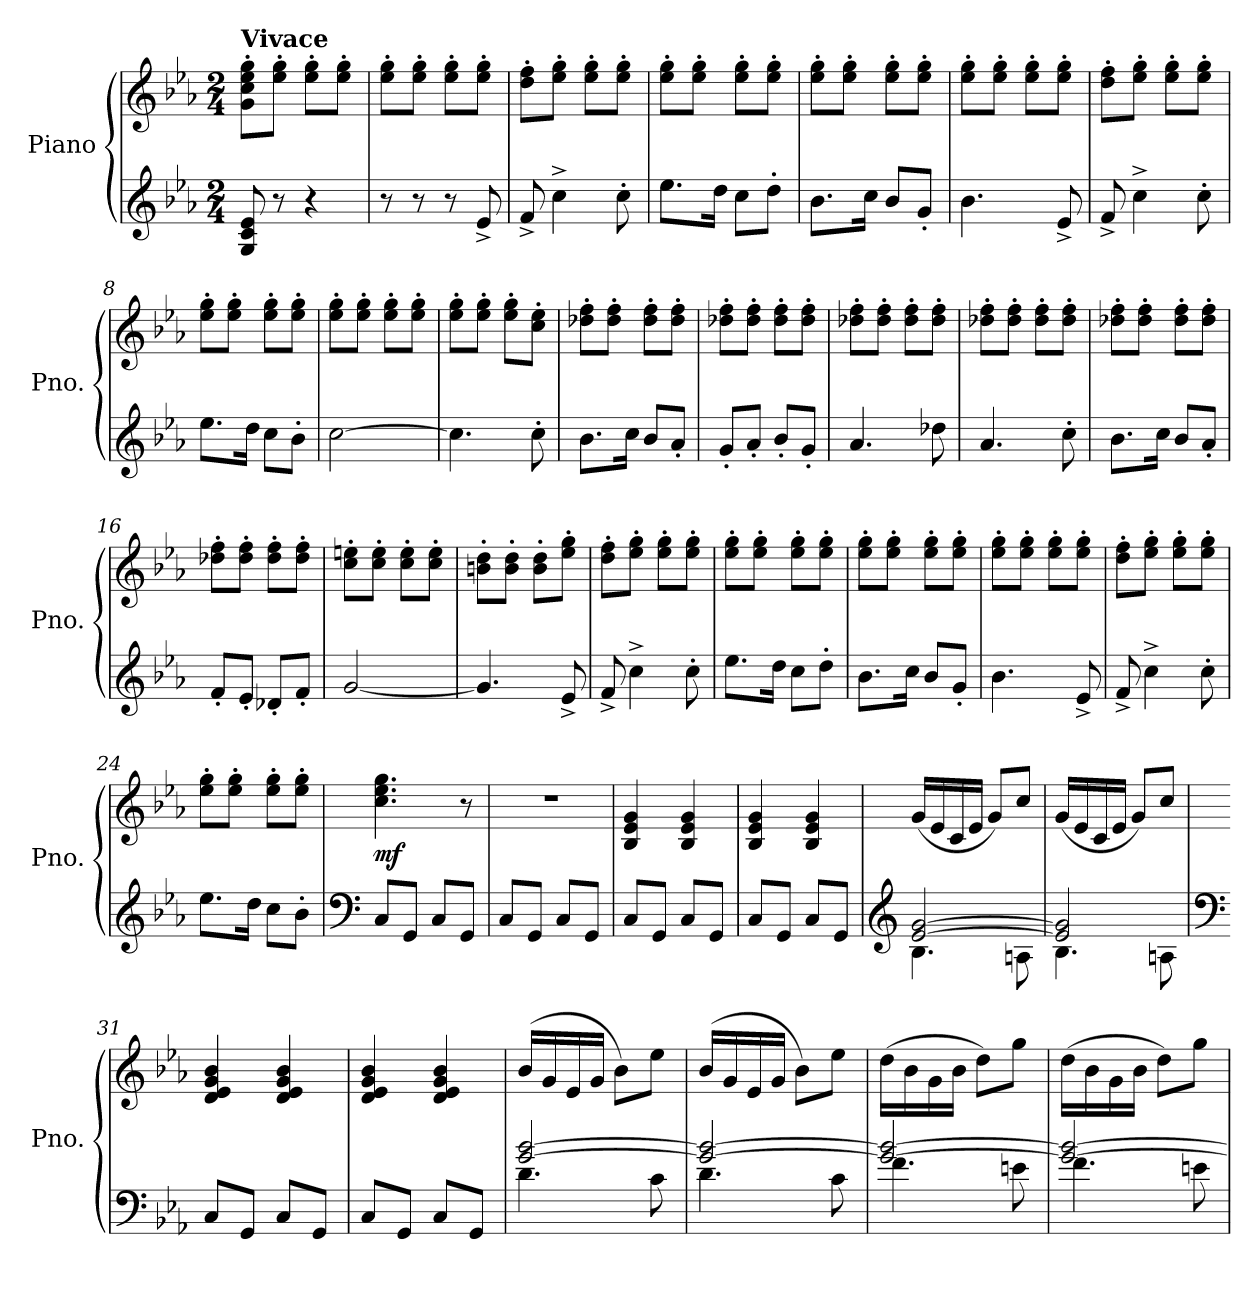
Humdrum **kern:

**kern	**kern	**dynam
*part1	*part1	*part1
*staff2	*staff1	*staff1/2
*I"Piano	*	*
*I'Pno.	*	*
*clefG2	*clefG2	*
*k[b-e-a-]	*k[b-e-a-]	*
*M2/4	*M2/4	*
*MM140	*MM140	*
=1	=1	=1
!	!LO:TX:a:B:t=Vivace	!
8G/ 8c/ 8e-/	8g\' 8cc\' 8ee-\' 8gg\'L	.
8r	8ee-\' 8gg\'J	.
4r	8ee-\' 8gg\'L	.
.	8ee-\' 8gg\'J	.
=2	=2	=2
8r	8ee-\' 8gg\'L	.
8r	8ee-\' 8gg\'J	.
8r	8ee-\' 8gg\'L	.
8e-^/	8ee-\' 8gg\'J	.
=3	=3	=3
8f^/	8dd\' 8ff\'L	.
4cc^\	8ee-\' 8gg\'J	.
.	8ee-\' 8gg\'L	.
8cc'\	8ee-\' 8gg\'J	.
=4	=4	=4
8.ee-\L	8ee-\' 8gg\'L	.
.	8ee-\' 8gg\'J	.
16dd\Jk	.	.
8cc\L	8ee-\' 8gg\'L	.
8dd'\J	8ee-\' 8gg\'J	.
=5	=5	=5
8.b-\L	8ee-\' 8gg\'L	.
.	8ee-\' 8gg\'J	.
16cc\Jk	.	.
8b-/L	8ee-\' 8gg\'L	.
8g'/J	8ee-\' 8gg\'J	.
=6	=6	=6
4.b-\	8ee-\' 8gg\'L	.
.	8ee-\' 8gg\'J	.
.	8ee-\' 8gg\'L	.
8e-^/	8ee-\' 8gg\'J	.
=7	=7	=7
8f^/	8dd\' 8ff\'L	.
4cc^\	8ee-\' 8gg\'J	.
.	8ee-\' 8gg\'L	.
8cc'\	8ee-\' 8gg\'J	.
=8	=8	=8
8.ee-\L	8ee-\' 8gg\'L	.
.	8ee-\' 8gg\'J	.
16dd\Jk	.	.
8cc\L	8ee-\' 8gg\'L	.
8b-'\J	8ee-\' 8gg\'J	.
=9	=9	=9
[2cc\	8ee-\' 8gg\'L	.
.	8ee-\' 8gg\'J	.
.	8ee-\' 8gg\'L	.
.	8ee-\' 8gg\'J	.
!!LO:LB:g=z
=10	=10	=10
4.cc\]	8ee-\' 8gg\'L	.
.	8ee-\' 8gg\'J	.
.	8ee-\' 8gg\'L	.
8cc'\	8cc\' 8ee-\'J	.
=11	=11	=11
8.b-\L	8dd-X\' 8ff\'L	.
.	8dd-\' 8ff\'J	.
16cc\Jk	.	.
8b-/L	8dd-\' 8ff\'L	.
8a-'/J	8dd-\' 8ff\'J	.
=12	=12	=12
8g'/L	8dd-X\' 8ff\'L	.
8a-'/J	8dd-\' 8ff\'J	.
8b-'/L	8dd-\' 8ff\'L	.
8g'/J	8dd-\' 8ff\'J	.
=13	=13	=13
4.a-/	8dd-X\' 8ff\'L	.
.	8dd-\' 8ff\'J	.
.	8dd-\' 8ff\'L	.
8dd-X\	8dd-\' 8ff\'J	.
=14	=14	=14
4.a-/	8dd-X\' 8ff\'L	.
.	8dd-\' 8ff\'J	.
.	8dd-\' 8ff\'L	.
8cc'\	8dd-\' 8ff\'J	.
=15	=15	=15
8.b-\L	8dd-X\' 8ff\'L	.
.	8dd-\' 8ff\'J	.
16cc\Jk	.	.
8b-/L	8dd-\' 8ff\'L	.
8a-'/J	8dd-\' 8ff\'J	.
=16	=16	=16
8f'/L	8dd-X\' 8ff\'L	.
8e-'/J	8dd-\' 8ff\'J	.
8d-X'/L	8dd-\' 8ff\'L	.
8f'/J	8dd-\' 8ff\'J	.
=17	=17	=17
[2g/	8cc\' 8een\'L	.
.	8cc\' 8ee\'J	.
.	8cc\' 8ee\'L	.
.	8cc\' 8ee\'J	.
=18	=18	=18
4.g/]	8bn\' 8dd\'L	.
.	8b\' 8dd\'J	.
.	8b\' 8dd\'L	.
8e-^/	8ee-\' 8gg\'J	.
!!LO:LB:g=z
=19	=19	=19
8f^/	8dd\' 8ff\'L	.
4cc^\	8ee-\' 8gg\'J	.
.	8ee-\' 8gg\'L	.
8cc'\	8ee-\' 8gg\'J	.
=20	=20	=20
8.ee-\L	8ee-\' 8gg\'L	.
.	8ee-\' 8gg\'J	.
16dd\Jk	.	.
8cc\L	8ee-\' 8gg\'L	.
8dd'\J	8ee-\' 8gg\'J	.
=21	=21	=21
8.b-\L	8ee-\' 8gg\'L	.
.	8ee-\' 8gg\'J	.
16cc\Jk	.	.
8b-/L	8ee-\' 8gg\'L	.
8g'/J	8ee-\' 8gg\'J	.
=22	=22	=22
4.b-\	8ee-\' 8gg\'L	.
.	8ee-\' 8gg\'J	.
.	8ee-\' 8gg\'L	.
8e-^/	8ee-\' 8gg\'J	.
=23	=23	=23
8f^/	8dd\' 8ff\'L	.
4cc^\	8ee-\' 8gg\'J	.
.	8ee-\' 8gg\'L	.
8cc'\	8ee-\' 8gg\'J	.
=24	=24	=24
8.ee-\L	8ee-\' 8gg\'L	.
.	8ee-\' 8gg\'J	.
16dd\Jk	.	.
8cc\L	8ee-\' 8gg\'L	.
8b-'\J	8ee-\' 8gg\'J	.
=25	=25	=25
*clefF4	*	*
!	!	!LO:DY:b
8C/L	4.cc\ 4.ee-\ 4.gg\	mf
8GG/J	.	.
8C/L	.	.
8GG/J	8r	.
=26	=26	=26
8C/L	2r	.
8GG/J	.	.
8C/L	.	.
8GG/J	.	.
=27	=27	=27
8C/L	4B-/ 4e-/ 4g/	.
8GG/J	.	.
8C/L	4B-/ 4e-/ 4g/	.
8GG/J	.	.
!!LO:LB:g=z
=28	=28	=28
8C/L	4B-/ 4e-/ 4g/	.
8GG/J	.	.
8C/L	4B-/ 4e-/ 4g/	.
8GG/J	.	.
=29	=29	=29
*clefG2	*	*
*^	*	*
[2e-/ [2g/	4.B-\	(<16g/LL	.
.	.	16e-/	.
.	.	16c/	.
.	.	16e-/JJ	.
.	.	8g/L)	.
.	8An\	8cc/J	.
=30	=30	=30	=30
2e-/] 2g/]	4.B-\	(<16g/LL	.
.	.	16e-/	.
.	.	16c/	.
.	.	16e-/JJ	.
.	.	8g/L)	.
.	8An\	8cc/J	.
*v	*v	*	*
=31	=31	=31
*clefF4	*	*
8C/L	4d/ 4e-/ 4g/ 4b-/	.
8GG/J	.	.
8C/L	4d/ 4e-/ 4g/ 4b-/	.
8GG/J	.	.
=32	=32	=32
8C/L	4d/ 4e-/ 4g/ 4b-/	.
8GG/J	.	.
8C/L	4d/ 4e-/ 4g/ 4b-/	.
8GG/J	.	.
=33	=33	=33
*^	*	*
[2g/ [2b-/	4.d\	(>16b-/LL	.
.	.	16g/	.
.	.	16e-/	.
.	.	16g/JJ	.
.	.	8b-\L)	.
.	8c\	8ee-\J	.
=34	=34	=34	=34
2g/_ 2b-/_	4.d\	(>16b-/LL	.
.	.	16g/	.
.	.	16e-/	.
.	.	16g/JJ	.
.	.	8b-\L)	.
.	8c\	8ee-\J	.
!!LO:LB:g=z
=35	=35	=35	=35
2g/_ 2b-/_	4.f\	(>16dd\LL	.
.	.	16b-\	.
.	.	16g\	.
.	.	16b-\JJ	.
.	.	8dd\L)	.
.	8en\	8gg\J	.
=36	=36	=36	=36
2g/_ 2b-/_	4.f\	(>16dd\LL	.
.	.	16b-\	.
.	.	16g\	.
.	.	16b-\JJ	.
.	.	8dd\L)	.
.	8en\	8gg\J	.
*v	*v	*	*
=	=	=
*-	*-	*-
